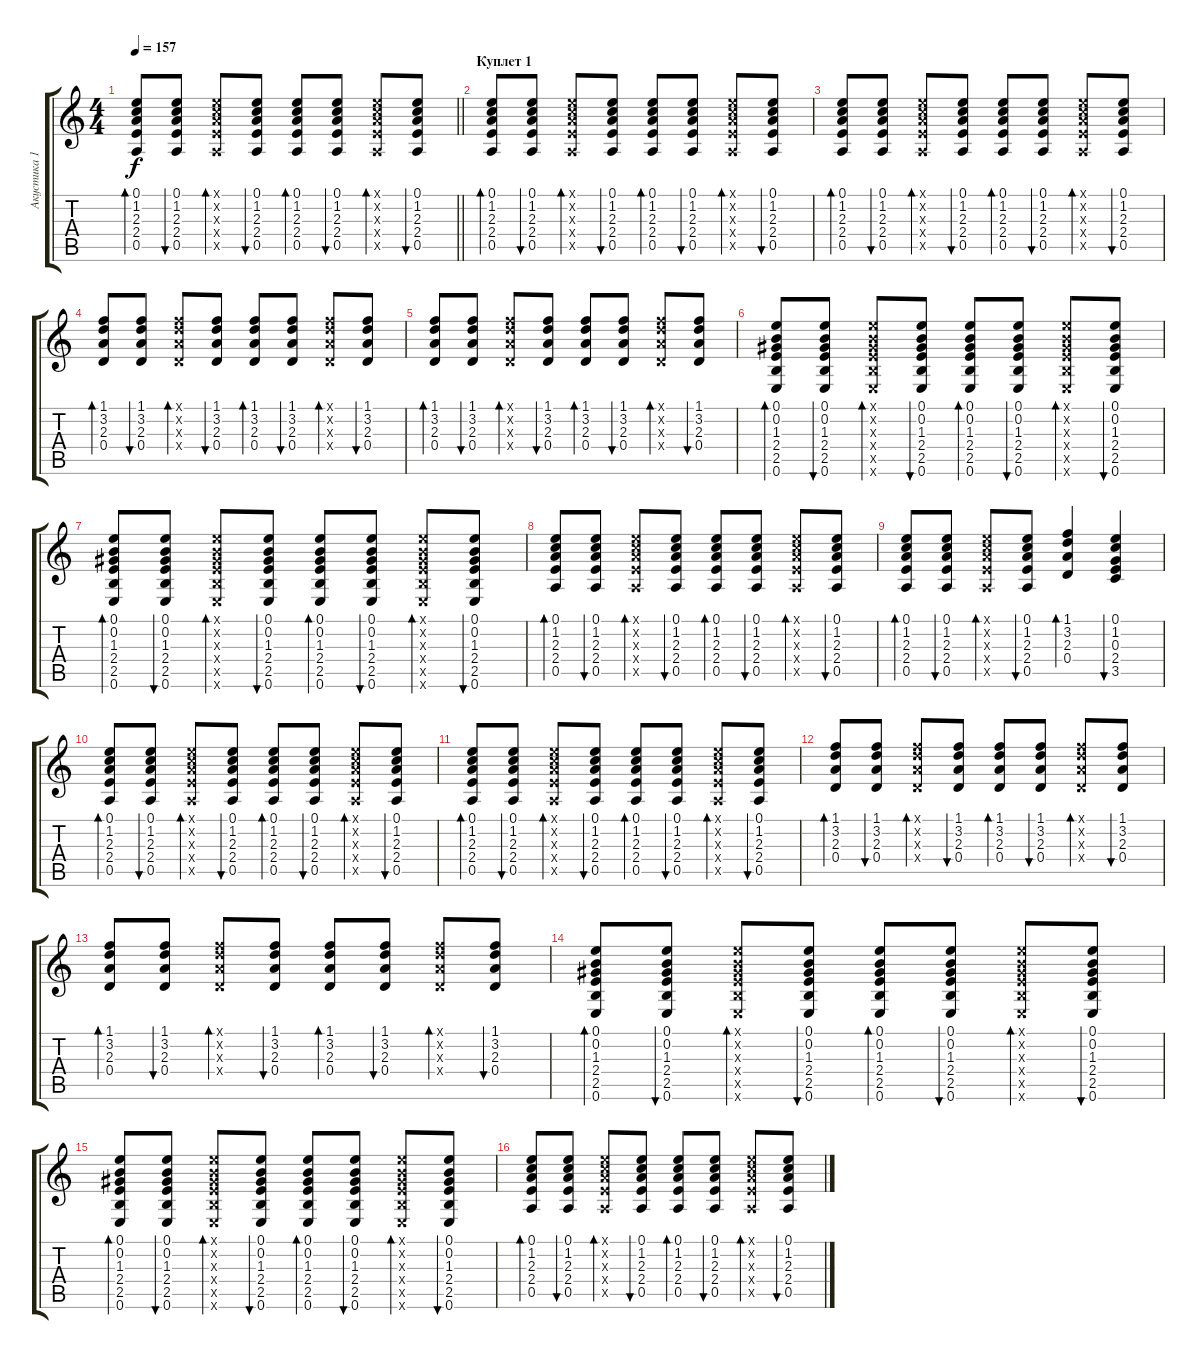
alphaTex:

\track ("Акустика 1" "Акустика 1") {instrument acousticguitarsteel}
\staff {score tabs}
\tuning (E4 B3 G3 D3 A2 E2) {hide}
\ts (4 4)
\tempo 157
\clef g2
\barLineRight lightlight
\ks c
(0.1 1.2 2.3 2.4 0.5).8{bd 30 dy f} (0.1 1.2 2.3 2.4 0.5).8{bu 30} (0.1{x} 1.2{x} 2.3{x} 2.4{x} 0.5{x}).8{bd 30} (0.1 1.2 2.3 2.4 0.5).8{bu 30} (0.1 1.2 2.3 2.4 0.5).8{bd 30} (0.1 1.2 2.3 2.4 0.5).8{bu 30} (0.1{x} 1.2{x} 2.3{x} 2.4{x} 0.5{x}).8{bd 30} (0.1 1.2 2.3 2.4 0.5).8{bu 30} |
\section ("" "Куплет 1")
(0.1 1.2 2.3 2.4 0.5).8{bd 30} (0.1 1.2 2.3 2.4 0.5).8{bu 30} (0.1{x} 1.2{x} 2.3{x} 2.4{x} 0.5{x}).8{bd 30} (0.1 1.2 2.3 2.4 0.5).8{bu 30} (0.1 1.2 2.3 2.4 0.5).8{bd 30} (0.1 1.2 2.3 2.4 0.5).8{bu 30} (0.1{x} 1.2{x} 2.3{x} 2.4{x} 0.5{x}).8{bd 30} (0.1 1.2 2.3 2.4 0.5).8{bu 30} |
(0.1 1.2 2.3 2.4 0.5).8{bd 30} (0.1 1.2 2.3 2.4 0.5).8{bu 30} (0.1{x} 1.2{x} 2.3{x} 2.4{x} 0.5{x}).8{bd 30} (0.1 1.2 2.3 2.4 0.5).8{bu 30} (0.1 1.2 2.3 2.4 0.5).8{bd 30} (0.1 1.2 2.3 2.4 0.5).8{bu 30} (0.1{x} 1.2{x} 2.3{x} 2.4{x} 0.5{x}).8{bd 30} (0.1 1.2 2.3 2.4 0.5).8{bu 30} |
(1.1 3.2 2.3 0.4).8{bd 30} (1.1 3.2 2.3 0.4).8{bu 30} (1.1{x} 3.2{x} 2.3{x} 0.4{x}).8{bd 30} (1.1 3.2 2.3 0.4).8{bu 30} (1.1 3.2 2.3 0.4).8{bd 30} (1.1 3.2 2.3 0.4).8{bu 30} (1.1{x} 3.2{x} 2.3{x} 0.4{x}).8{bd 30} (1.1 3.2 2.3 0.4).8{bu 30} |
(1.1 3.2 2.3 0.4).8{bd 30} (1.1 3.2 2.3 0.4).8{bu 30} (1.1{x} 3.2{x} 2.3{x} 0.4{x}).8{bd 30} (1.1 3.2 2.3 0.4).8{bu 30} (1.1 3.2 2.3 0.4).8{bd 30} (1.1 3.2 2.3 0.4).8{bu 30} (1.1{x} 3.2{x} 2.3{x} 0.4{x}).8{bd 30} (1.1 3.2 2.3 0.4).8{bu 30} |
(0.1 0.2 1.3 2.4 2.5 0.6).8{bd 30} (0.1 0.2 1.3 2.4 2.5 0.6).8{bu 30} (0.1{x} 0.2{x} 1.3{x} 2.4{x} 2.5{x} 0.6{x}).8{bd 30} (0.1 0.2 1.3 2.4 2.5 0.6).8{bu 30} (0.1 0.2 1.3 2.4 2.5 0.6).8{bd 30} (0.1 0.2 1.3 2.4 2.5 0.6).8{bu 30} (0.1{x} 0.2{x} 1.3{x} 2.4{x} 2.5{x} 0.6{x}).8{bd 30} (0.1 0.2 1.3 2.4 2.5 0.6).8{bu 30} |
(0.1 0.2 1.3 2.4 2.5 0.6).8{bd 30} (0.1 0.2 1.3 2.4 2.5 0.6).8{bu 30} (0.1{x} 0.2{x} 1.3{x} 2.4{x} 2.5{x} 0.6{x}).8{bd 30} (0.1 0.2 1.3 2.4 2.5 0.6).8{bu 30} (0.1 0.2 1.3 2.4 2.5 0.6).8{bd 30} (0.1 0.2 1.3 2.4 2.5 0.6).8{bu 30} (0.1{x} 0.2{x} 1.3{x} 2.4{x} 2.5{x} 0.6{x}).8{bd 30} (0.1 0.2 1.3 2.4 2.5 0.6).8{bu 30} |
(0.1 1.2 2.3 2.4 0.5).8{bd 30} (0.1 1.2 2.3 2.4 0.5).8{bu 30} (0.1{x} 1.2{x} 2.3{x} 2.4{x} 0.5{x}).8{bd 30} (0.1 1.2 2.3 2.4 0.5).8{bu 30} (0.1 1.2 2.3 2.4 0.5).8{bd 30} (0.1 1.2 2.3 2.4 0.5).8{bu 30} (0.1{x} 1.2{x} 2.3{x} 2.4{x} 0.5{x}).8{bd 30} (0.1 1.2 2.3 2.4 0.5).8{bu 30} |
(0.1 1.2 2.3 2.4 0.5).8{bd 30} (0.1 1.2 2.3 2.4 0.5).8{bu 30} (0.1{x} 1.2{x} 2.3{x} 2.4{x} 0.5{x}).8{bd 30} (0.1 1.2 2.3 2.4 0.5).8{bu 30} (1.1 3.2 2.3 0.4).4{bd 30} (0.1 1.2 0.3 2.4 3.5).4{bu 30} |
(0.1 1.2 2.3 2.4 0.5).8{bd 30} (0.1 1.2 2.3 2.4 0.5).8{bu 30} (0.1{x} 1.2{x} 2.3{x} 2.4{x} 0.5{x}).8{bd 30} (0.1 1.2 2.3 2.4 0.5).8{bu 30} (0.1 1.2 2.3 2.4 0.5).8{bd 30} (0.1 1.2 2.3 2.4 0.5).8{bu 30} (0.1{x} 1.2{x} 2.3{x} 2.4{x} 0.5{x}).8{bd 30} (0.1 1.2 2.3 2.4 0.5).8{bu 30} |
(0.1 1.2 2.3 2.4 0.5).8{bd 30} (0.1 1.2 2.3 2.4 0.5).8{bu 30} (0.1{x} 1.2{x} 2.3{x} 2.4{x} 0.5{x}).8{bd 30} (0.1 1.2 2.3 2.4 0.5).8{bu 30} (0.1 1.2 2.3 2.4 0.5).8{bd 30} (0.1 1.2 2.3 2.4 0.5).8{bu 30} (0.1{x} 1.2{x} 2.3{x} 2.4{x} 0.5{x}).8{bd 30} (0.1 1.2 2.3 2.4 0.5).8{bu 30} |
(1.1 3.2 2.3 0.4).8{bd 30} (1.1 3.2 2.3 0.4).8{bu 30} (1.1{x} 3.2{x} 2.3{x} 0.4{x}).8{bd 30} (1.1 3.2 2.3 0.4).8{bu 30} (1.1 3.2 2.3 0.4).8{bd 30} (1.1 3.2 2.3 0.4).8{bu 30} (1.1{x} 3.2{x} 2.3{x} 0.4{x}).8{bd 30} (1.1 3.2 2.3 0.4).8{bu 30} |
(1.1 3.2 2.3 0.4).8{bd 30} (1.1 3.2 2.3 0.4).8{bu 30} (1.1{x} 3.2{x} 2.3{x} 0.4{x}).8{bd 30} (1.1 3.2 2.3 0.4).8{bu 30} (1.1 3.2 2.3 0.4).8{bd 30} (1.1 3.2 2.3 0.4).8{bu 30} (1.1{x} 3.2{x} 2.3{x} 0.4{x}).8{bd 30} (1.1 3.2 2.3 0.4).8{bu 30} |
(0.1 0.2 1.3 2.4 2.5 0.6).8{bd 30} (0.1 0.2 1.3 2.4 2.5 0.6).8{bu 30} (0.1{x} 0.2{x} 1.3{x} 2.4{x} 2.5{x} 0.6{x}).8{bd 30} (0.1 0.2 1.3 2.4 2.5 0.6).8{bu 30} (0.1 0.2 1.3 2.4 2.5 0.6).8{bd 30} (0.1 0.2 1.3 2.4 2.5 0.6).8{bu 30} (0.1{x} 0.2{x} 1.3{x} 2.4{x} 2.5{x} 0.6{x}).8{bd 30} (0.1 0.2 1.3 2.4 2.5 0.6).8{bu 30} |
(0.1 0.2 1.3 2.4 2.5 0.6).8{bd 30} (0.1 0.2 1.3 2.4 2.5 0.6).8{bu 30} (0.1{x} 0.2{x} 1.3{x} 2.4{x} 2.5{x} 0.6{x}).8{bd 30} (0.1 0.2 1.3 2.4 2.5 0.6).8{bu 30} (0.1 0.2 1.3 2.4 2.5 0.6).8{bd 30} (0.1 0.2 1.3 2.4 2.5 0.6).8{bu 30} (0.1{x} 0.2{x} 1.3{x} 2.4{x} 2.5{x} 0.6{x}).8{bd 30} (0.1 0.2 1.3 2.4 2.5 0.6).8{bu 30} |
(0.1 1.2 2.3 2.4 0.5).8{bd 30} (0.1 1.2 2.3 2.4 0.5).8{bu 30} (0.1{x} 1.2{x} 2.3{x} 2.4{x} 0.5{x}).8{bd 30} (0.1 1.2 2.3 2.4 0.5).8{bu 30} (0.1 1.2 2.3 2.4 0.5).8{bd 30} (0.1 1.2 2.3 2.4 0.5).8{bu 30} (0.1{x} 1.2{x} 2.3{x} 2.4{x} 0.5{x}).8{bd 30} (0.1 1.2 2.3 2.4 0.5).8{bu 30}
